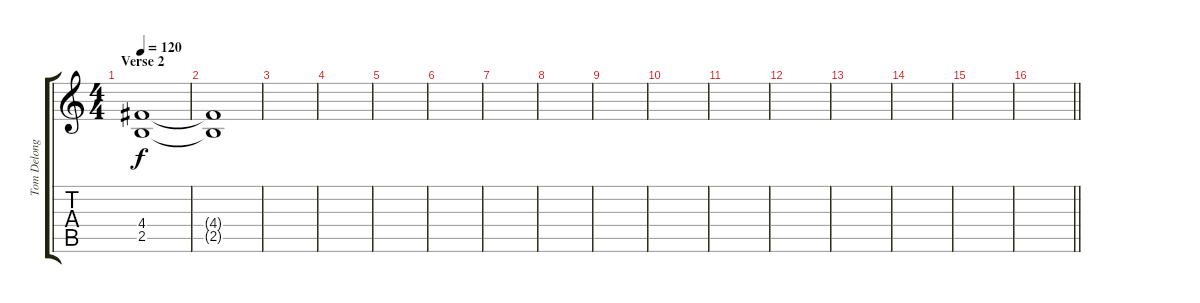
\track ("Tom Delonge - Guitar" "Tom Delong") {instrument distortionguitar}
\staff {score tabs}
\tuning (E4 B3 G3 D3 A2 E2) {hide}
\ts (4 4)
\section ("" "Verse 2")
\tempo 120
\clef g2
\ks c
(4.4 2.5).1{dy f volume 4} |
(4.4{t} 2.5{t}).1 |
|
|
|
|
|
|
|
|
|
|
|
|
|
\barLineRight lightlight
